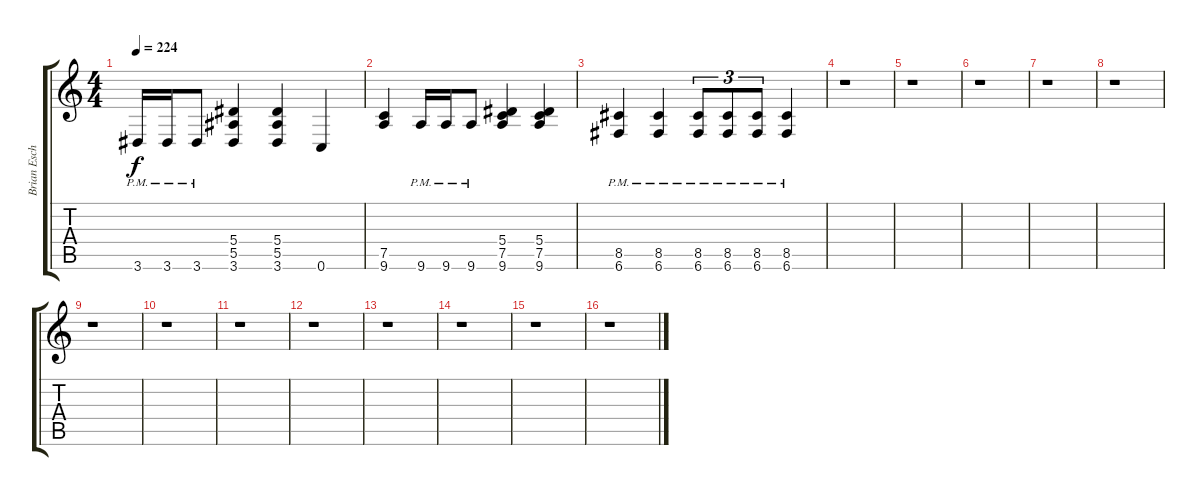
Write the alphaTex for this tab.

\track ("Brian Eschbach (Right)" "Brian Esch") {instrument distortionguitar}
\staff {score tabs}
\tuning (C4 G3 Eb3 Bb2 F2 C2) {hide}
\ts (4 4)
\tempo 224
\clef g2
\ks c
3.6{pm}.16{dy f} 3.6{pm}.16 3.6{pm}.8 (5.4 5.5 3.6).4 (5.4 5.5 3.6).4 0.6.4 |
(7.5 9.6).4 9.6{pm}.16 9.6{pm}.16 9.6{pm}.8 (5.4 7.5 9.6).4 (5.4 7.5 9.6).4 |
(8.5{pm} 6.6{pm}).4 (8.5{pm} 6.6{pm}).4 (8.5{pm} 6.6{pm}).8{tu (3 2)} (8.5{pm} 6.6{pm}).8{tu (3 2)} (8.5{pm} 6.6{pm}).8{tu (3 2)} (8.5{pm} 6.6{pm}).4 |
r.1 |
r.1 |
r.1 |
r.1 |
r.1 |
r.1 |
r.1 |
r.1 |
r.1 |
r.1 |
r.1 |
r.1 |
r.1
